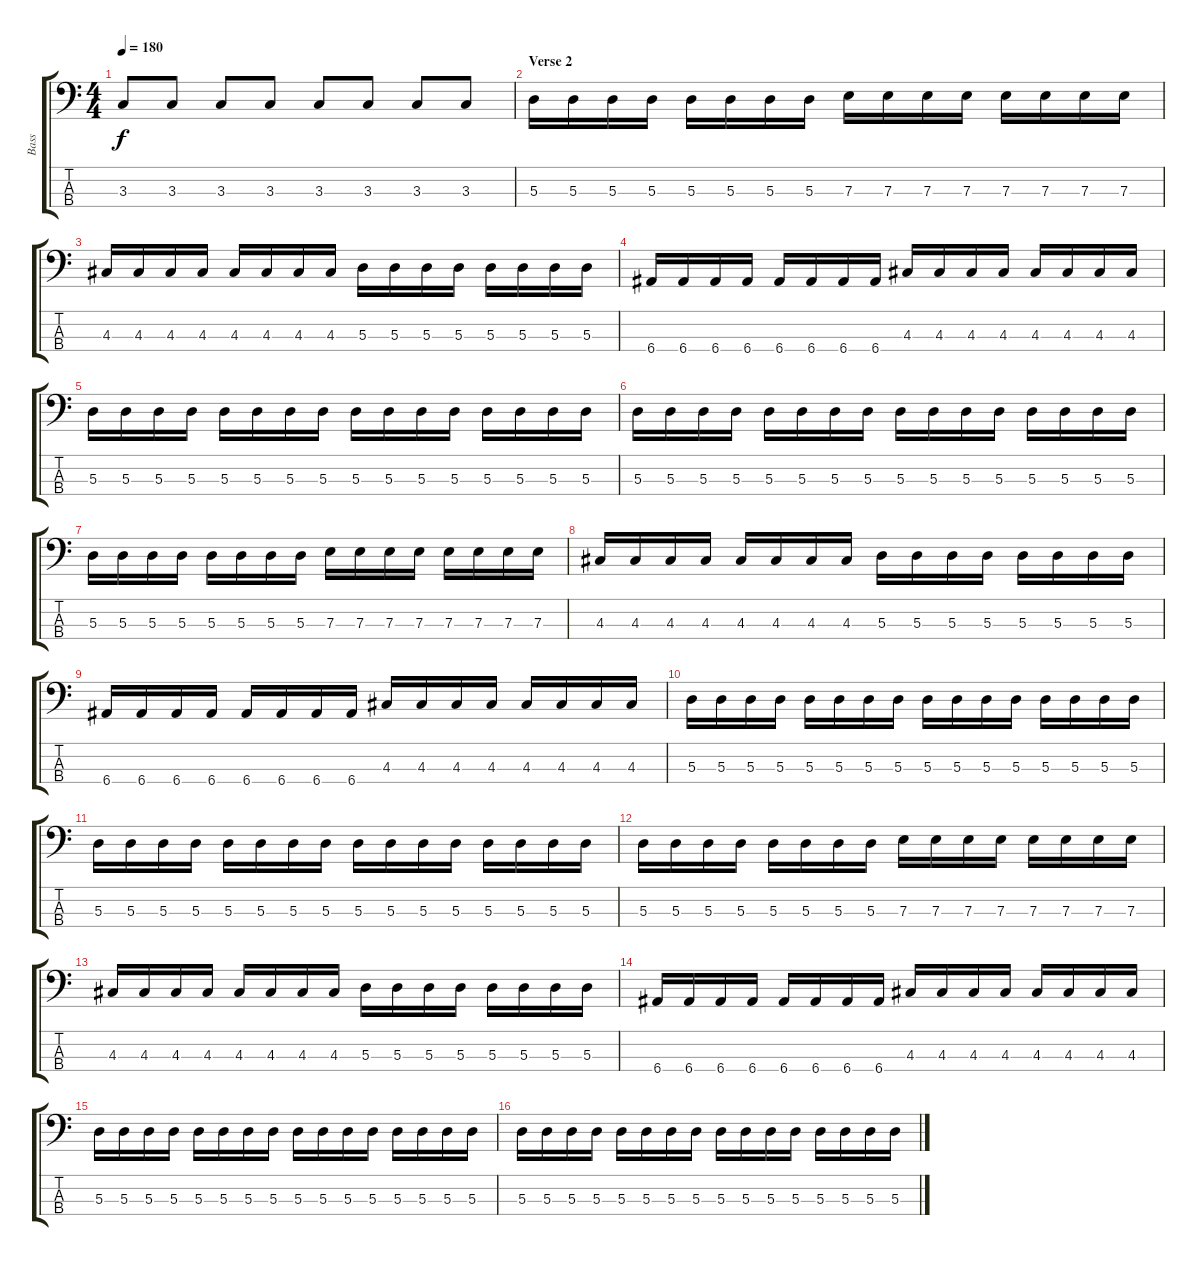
\track ("Bass" "Bass") {instrument electricbassfinger}
\staff {score tabs}
\tuning (G2 D2 A1 E1) {hide}
\ts (4 4)
\tempo 180
\clef f4
\ks c
3.3.8{dy f} 3.3.8 3.3.8 3.3.8 3.3.8 3.3.8 3.3.8 3.3.8 |
\section ("" "Verse 2")
5.3.16 5.3.16 5.3.16 5.3.16 5.3.16 5.3.16 5.3.16 5.3.16 7.3.16 7.3.16 7.3.16 7.3.16 7.3.16 7.3.16 7.3.16 7.3.16 |
4.3.16 4.3.16 4.3.16 4.3.16 4.3.16 4.3.16 4.3.16 4.3.16 5.3.16 5.3.16 5.3.16 5.3.16 5.3.16 5.3.16 5.3.16 5.3.16 |
6.4.16 6.4.16 6.4.16 6.4.16 6.4.16 6.4.16 6.4.16 6.4.16 4.3.16 4.3.16 4.3.16 4.3.16 4.3.16 4.3.16 4.3.16 4.3.16 |
5.3.16 5.3.16 5.3.16 5.3.16 5.3.16 5.3.16 5.3.16 5.3.16 5.3.16 5.3.16 5.3.16 5.3.16 5.3.16 5.3.16 5.3.16 5.3.16 |
5.3.16 5.3.16 5.3.16 5.3.16 5.3.16 5.3.16 5.3.16 5.3.16 5.3.16 5.3.16 5.3.16 5.3.16 5.3.16 5.3.16 5.3.16 5.3.16 |
5.3.16 5.3.16 5.3.16 5.3.16 5.3.16 5.3.16 5.3.16 5.3.16 7.3.16 7.3.16 7.3.16 7.3.16 7.3.16 7.3.16 7.3.16 7.3.16 |
4.3.16 4.3.16 4.3.16 4.3.16 4.3.16 4.3.16 4.3.16 4.3.16 5.3.16 5.3.16 5.3.16 5.3.16 5.3.16 5.3.16 5.3.16 5.3.16 |
6.4.16 6.4.16 6.4.16 6.4.16 6.4.16 6.4.16 6.4.16 6.4.16 4.3.16 4.3.16 4.3.16 4.3.16 4.3.16 4.3.16 4.3.16 4.3.16 |
5.3.16 5.3.16 5.3.16 5.3.16 5.3.16 5.3.16 5.3.16 5.3.16 5.3.16 5.3.16 5.3.16 5.3.16 5.3.16 5.3.16 5.3.16 5.3.16 |
5.3.16 5.3.16 5.3.16 5.3.16 5.3.16 5.3.16 5.3.16 5.3.16 5.3.16 5.3.16 5.3.16 5.3.16 5.3.16 5.3.16 5.3.16 5.3.16 |
5.3.16 5.3.16 5.3.16 5.3.16 5.3.16 5.3.16 5.3.16 5.3.16 7.3.16 7.3.16 7.3.16 7.3.16 7.3.16 7.3.16 7.3.16 7.3.16 |
4.3.16 4.3.16 4.3.16 4.3.16 4.3.16 4.3.16 4.3.16 4.3.16 5.3.16 5.3.16 5.3.16 5.3.16 5.3.16 5.3.16 5.3.16 5.3.16 |
6.4.16 6.4.16 6.4.16 6.4.16 6.4.16 6.4.16 6.4.16 6.4.16 4.3.16 4.3.16 4.3.16 4.3.16 4.3.16 4.3.16 4.3.16 4.3.16 |
5.3.16 5.3.16 5.3.16 5.3.16 5.3.16 5.3.16 5.3.16 5.3.16 5.3.16 5.3.16 5.3.16 5.3.16 5.3.16 5.3.16 5.3.16 5.3.16 |
5.3.16 5.3.16 5.3.16 5.3.16 5.3.16 5.3.16 5.3.16 5.3.16 5.3.16 5.3.16 5.3.16 5.3.16 5.3.16 5.3.16 5.3.16 5.3.16
